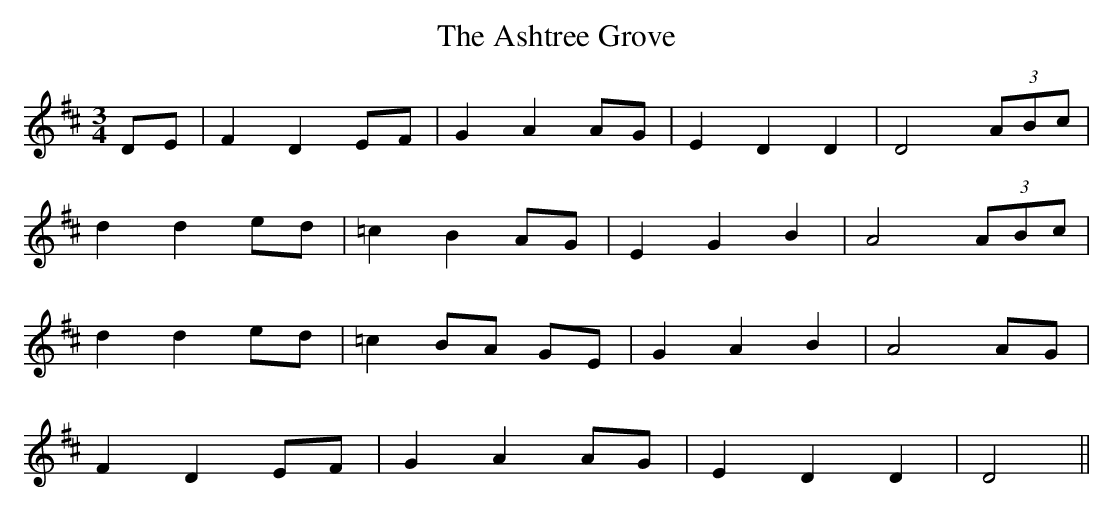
X:1
T: The Ashtree Grove
M:3/4
L:1/8
K:D
DE | F2 D2 EF | G2 A2 AG | E2 D2 D2 | D4 (3ABc |
d2 d2 ed | =c2 B2 AG | E2 G2 B2 | A4 (3ABc |
d2 d2 ed | =c2 BA GE | G2 A2 B2 | A4 AG |
F2 D2 EF | G2 A2 AG | E2 D2 D2 | D4 ||
